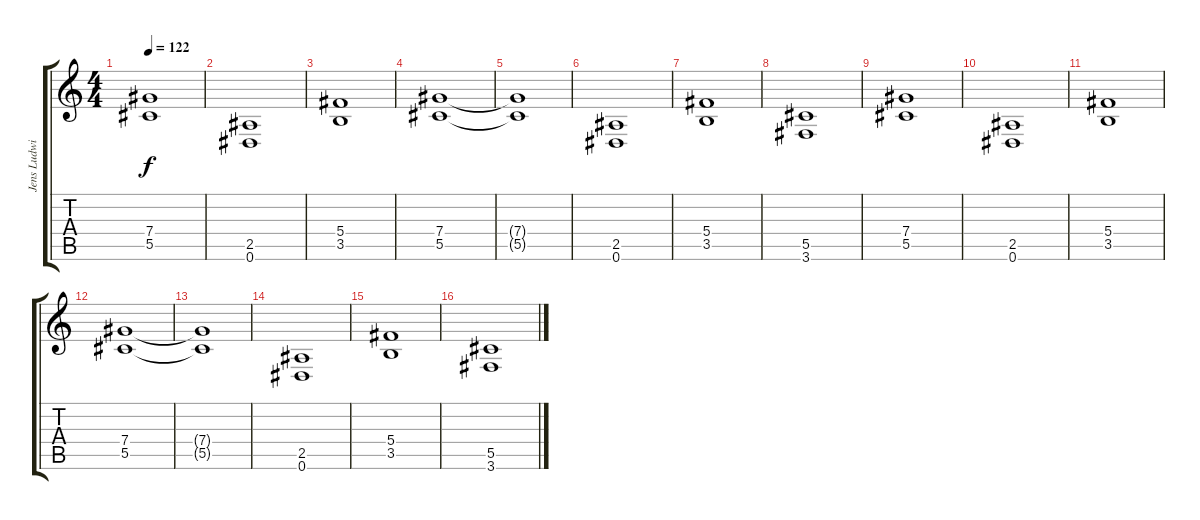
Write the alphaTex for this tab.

\track ("Jens Ludwig" "Jens Ludwi") {instrument overdrivenguitar}
\staff {score tabs}
\tuning (Eb4 Bb3 Gb3 Db3 Ab2 Eb2) {hide}
\ts (4 4)
\tempo 122
\clef g2
\ks c
(7.4 5.5).1{dy f} |
(2.5 0.6).1 |
(5.4 3.5).1 |
(7.4 5.5).1 |
(7.4{t} 5.5{t}).1 |
(2.5 0.6).1{volume 12} |
(5.4 3.5).1 |
(5.5 3.6).1{volume 10} |
(7.4 5.5).1 |
(2.5 0.6).1{volume 8} |
(5.4 3.5).1 |
(7.4 5.5).1{volume 6} |
(7.4{t} 5.5{t}).1 |
(2.5 0.6).1{volume 4} |
(5.4 3.5).1 |
(5.5 3.6).1{volume 2}
